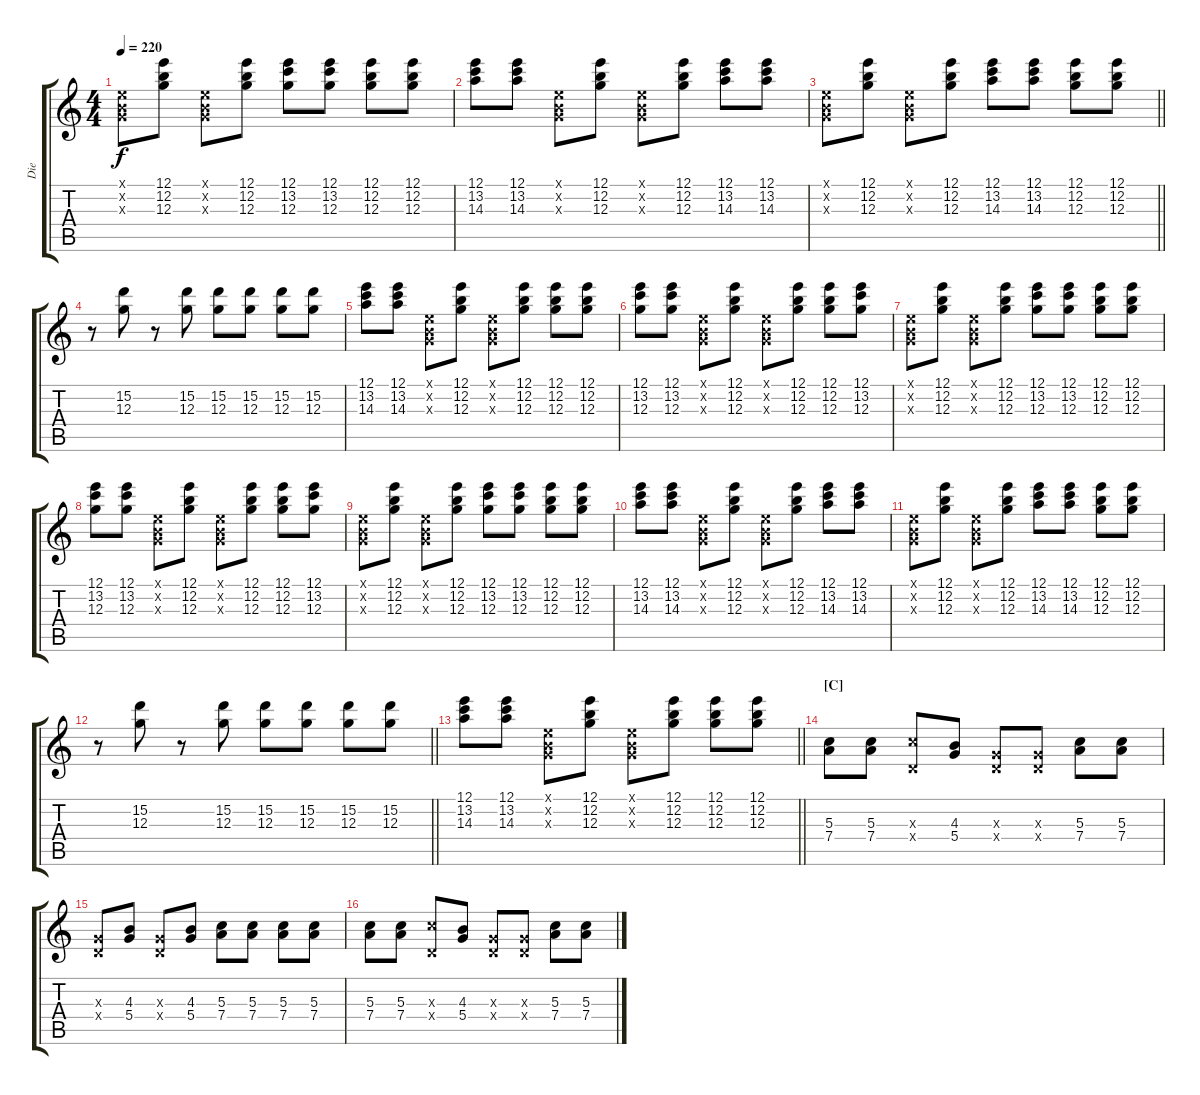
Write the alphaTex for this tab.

\track ("Die" "Die") {instrument overdrivenguitar}
\staff {score tabs}
\tuning (E4 B3 G3 D3 A2 E2) {hide}
\ts (4 4)
\tempo 220
\clef g2
\ks c
(0.1{x} 0.2{x} 0.3{x}).8{dy f} (12.1 12.2 12.3).8 (0.1{x} 0.2{x} 0.3{x}).8 (12.1 12.2 12.3).8 (12.1 13.2 12.3).8 (12.1 13.2 12.3).8 (12.1 12.2 12.3).8 (12.1 12.2 12.3).8 |
(12.1 13.2 14.3).8 (12.1 13.2 14.3).8 (0.1{x} 0.2{x} 0.3{x}).8 (12.1 12.2 12.3).8 (0.1{x} 0.2{x} 0.3{x}).8 (12.1 12.2 12.3).8 (12.1 13.2 14.3).8 (12.1 13.2 14.3).8 |
\barLineRight lightlight
(0.1{x} 0.2{x} 0.3{x}).8 (12.1 12.2 12.3).8 (0.1{x} 0.2{x} 0.3{x}).8 (12.1 12.2 12.3).8 (12.1 13.2 14.3).8 (12.1 13.2 14.3).8 (12.1 12.2 12.3).8 (12.1 12.2 12.3).8 |
r.8 (15.2 12.3).8 r.8 (15.2 12.3).8 (15.2 12.3).8 (15.2 12.3).8 (15.2 12.3).8 (15.2 12.3).8 |
(12.1 13.2 14.3).8 (12.1 13.2 14.3).8 (0.1{x} 0.2{x} 0.3{x}).8 (12.1 12.2 12.3).8 (0.1{x} 0.2{x} 0.3{x}).8 (12.1 12.2 12.3).8 (12.1 12.2 12.3).8 (12.1 12.2 12.3).8 |
(12.1 13.2 12.3).8 (12.1 13.2 12.3).8 (0.1{x} 0.2{x} 0.3{x}).8 (12.1 12.2 12.3).8 (0.1{x} 0.2{x} 0.3{x}).8 (12.1 12.2 12.3).8 (12.1 12.2 12.3).8 (12.1 13.2 12.3).8 |
(0.1{x} 0.2{x} 0.3{x}).8 (12.1 12.2 12.3).8 (0.1{x} 0.2{x} 0.3{x}).8 (12.1 12.2 12.3).8 (12.1 13.2 12.3).8 (12.1 13.2 12.3).8 (12.1 12.2 12.3).8 (12.1 12.2 12.3).8 |
(12.1 13.2 12.3).8 (12.1 13.2 12.3).8 (0.1{x} 0.2{x} 0.3{x}).8 (12.1 12.2 12.3).8 (0.1{x} 0.2{x} 0.3{x}).8 (12.1 12.2 12.3).8 (12.1 12.2 12.3).8 (12.1 13.2 12.3).8 |
(0.1{x} 0.2{x} 0.3{x}).8 (12.1 12.2 12.3).8 (0.1{x} 0.2{x} 0.3{x}).8 (12.1 12.2 12.3).8 (12.1 13.2 12.3).8 (12.1 13.2 12.3).8 (12.1 12.2 12.3).8 (12.1 12.2 12.3).8 |
(12.1 13.2 14.3).8 (12.1 13.2 14.3).8 (0.1{x} 0.2{x} 0.3{x}).8 (12.1 12.2 12.3).8 (0.1{x} 0.2{x} 0.3{x}).8 (12.1 12.2 12.3).8 (12.1 13.2 14.3).8 (12.1 13.2 14.3).8 |
(0.1{x} 0.2{x} 0.3{x}).8 (12.1 12.2 12.3).8 (0.1{x} 0.2{x} 0.3{x}).8 (12.1 12.2 12.3).8 (12.1 13.2 14.3).8 (12.1 13.2 14.3).8 (12.1 12.2 12.3).8 (12.1 12.2 12.3).8 |
\barLineRight lightlight
r.8 (15.2 12.3).8 r.8 (15.2 12.3).8 (15.2 12.3).8 (15.2 12.3).8 (15.2 12.3).8 (15.2 12.3).8 |
\barLineRight lightlight
(12.1 13.2 14.3).8 (12.1 13.2 14.3).8 (0.1{x} 0.2{x} 0.3{x}).8 (12.1 12.2 12.3).8 (0.1{x} 0.2{x} 0.3{x}).8 (12.1 12.2 12.3).8 (12.1 12.2 12.3).8 (12.1 12.2 12.3).8 |
\section ("" "[C]")
(5.3 7.4).8 (5.3 7.4).8 (5.3{x} 0.4{x}).8 (4.3 5.4).8 (0.3{x} 0.4{x}).8 (0.3{x} 0.4{x}).8 (5.3 7.4).8 (5.3 7.4).8 |
(0.3{x} 0.4{x}).8 (4.3 5.4).8 (0.3{x} 0.4{x}).8 (4.3 5.4).8 (5.3 7.4).8 (5.3 7.4).8 (5.3 7.4).8 (5.3 7.4).8 |
(5.3 7.4).8 (5.3 7.4).8 (5.3{x} 0.4{x}).8 (4.3 5.4).8 (0.3{x} 0.4{x}).8 (0.3{x} 0.4{x}).8 (5.3 7.4).8 (5.3 7.4).8
